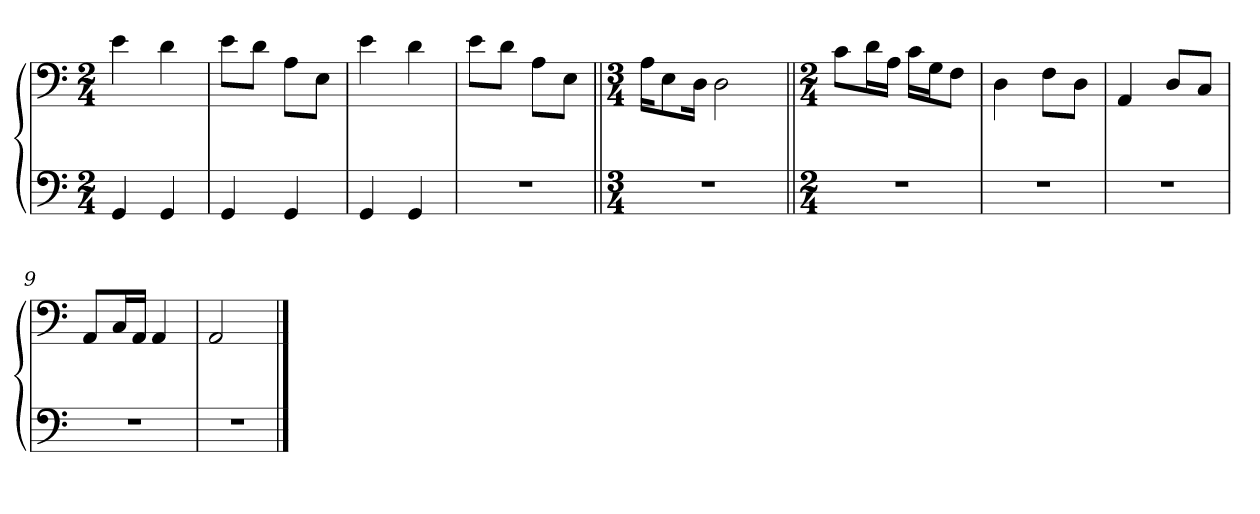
**kern	**kern
*part1	*part1
*staff2	*staff1
*clefF4	*clefF4
*k[]	*k[]
*M2/4	*M2/4
=1	=1
4GG/	4e\
4GG/	4d\
=2	=2
4GG/	8e\L
.	8d\J
4GG/	8A\L
.	8E\J
=3	=3
4GG/	4e\
4GG/	4d\
=4	=4
2r	8e\L
.	8d\J
.	8A\L
.	8E\J
=5||	=5||
*M3/4	*M3/4
2.r	16A\KL
.	8E\
.	16D\Jk
.	2D\
=6||	=6||
*M2/4	*M2/4
2r	8c\L
.	16d\L
.	16A\JJ
.	16c\LL
.	16G\J
.	8F\J
=7	=7
2r	4D\
.	8F\L
.	8D\J
=8	=8
2r	4AA/
.	8D/L
.	8C/J
=9	=9
2r	8AA/L
.	16C/L
.	16AA/JJ
.	4AA/
=10	=10
2r	2AA/
==	==
*-	*-
